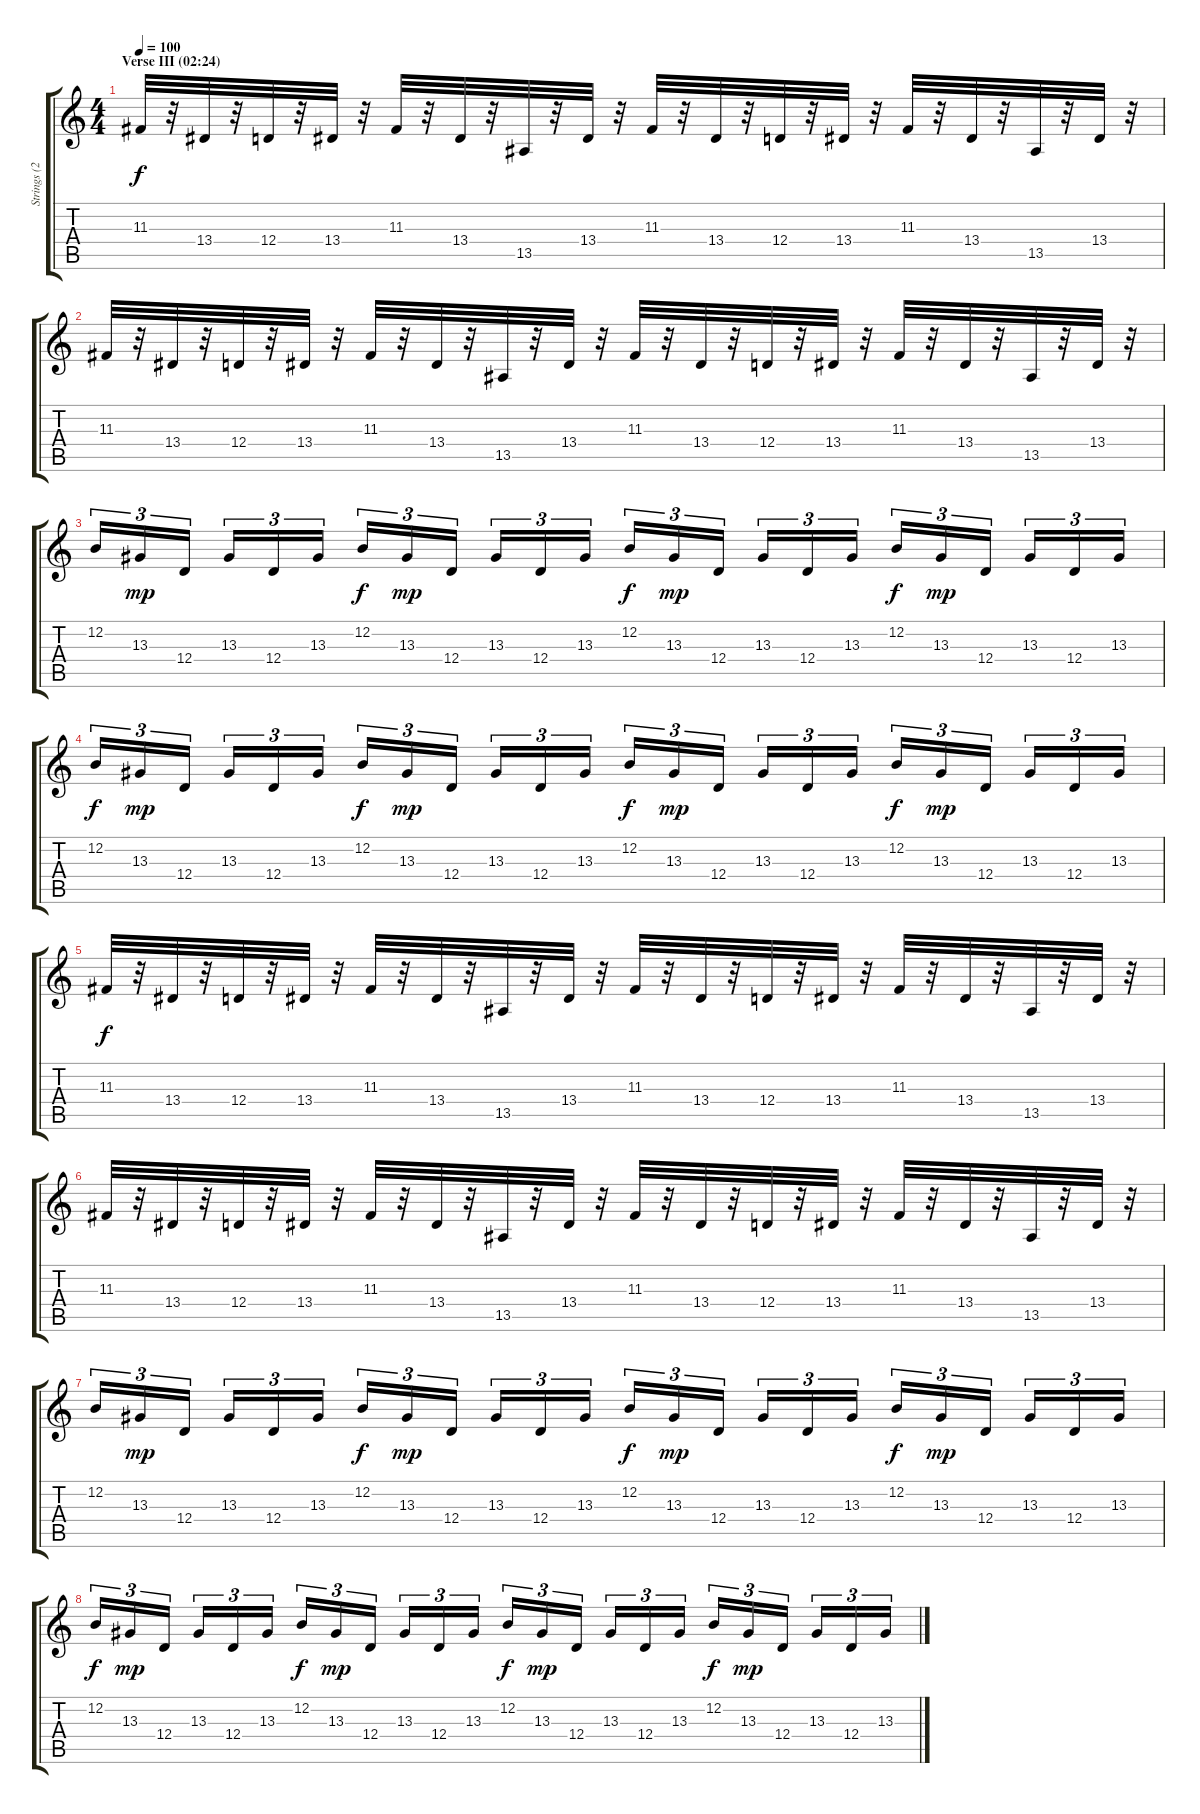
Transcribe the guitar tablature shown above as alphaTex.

\track ("Strings (2)" "Strings (2") {instrument tremolostrings}
\staff {score tabs}
\tuning (E4 B3 G3 D3 A2 E2) {hide}
\ts (4 4)
\section ("" "Verse III (02:24)")
\tempo 100
\clef g2
\ks c
11.3.32{dy f} r.32 13.4.32 r.32 12.4.32 r.32 13.4.32 r.32 11.3.32 r.32 13.4.32 r.32 13.5.32 r.32 13.4.32 r.32 11.3.32 r.32 13.4.32 r.32 12.4.32 r.32 13.4.32 r.32 11.3.32 r.32 13.4.32 r.32 13.5.32 r.32 13.4.32 r.32 |
11.3.32 r.32 13.4.32 r.32 12.4.32 r.32 13.4.32 r.32 11.3.32 r.32 13.4.32 r.32 13.5.32 r.32 13.4.32 r.32 11.3.32 r.32 13.4.32 r.32 12.4.32 r.32 13.4.32 r.32 11.3.32 r.32 13.4.32 r.32 13.5.32 r.32 13.4.32 r.32 |
12.2.16{tu (3 2)} 13.3.16{tu (3 2) dy mp} 12.4.16{tu (3 2)} 13.3.16{tu (3 2)} 12.4.16{tu (3 2)} 13.3.16{tu (3 2)} 12.2.16{tu (3 2) dy f} 13.3.16{tu (3 2) dy mp} 12.4.16{tu (3 2)} 13.3.16{tu (3 2)} 12.4.16{tu (3 2)} 13.3.16{tu (3 2)} 12.2.16{tu (3 2) dy f} 13.3.16{tu (3 2) dy mp} 12.4.16{tu (3 2)} 13.3.16{tu (3 2)} 12.4.16{tu (3 2)} 13.3.16{tu (3 2)} 12.2.16{tu (3 2) dy f} 13.3.16{tu (3 2) dy mp} 12.4.16{tu (3 2)} 13.3.16{tu (3 2)} 12.4.16{tu (3 2)} 13.3.16{tu (3 2)} |
12.2.16{tu (3 2) dy f} 13.3.16{tu (3 2) dy mp} 12.4.16{tu (3 2)} 13.3.16{tu (3 2)} 12.4.16{tu (3 2)} 13.3.16{tu (3 2)} 12.2.16{tu (3 2) dy f} 13.3.16{tu (3 2) dy mp} 12.4.16{tu (3 2)} 13.3.16{tu (3 2)} 12.4.16{tu (3 2)} 13.3.16{tu (3 2)} 12.2.16{tu (3 2) dy f} 13.3.16{tu (3 2) dy mp} 12.4.16{tu (3 2)} 13.3.16{tu (3 2)} 12.4.16{tu (3 2)} 13.3.16{tu (3 2)} 12.2.16{tu (3 2) dy f} 13.3.16{tu (3 2) dy mp} 12.4.16{tu (3 2)} 13.3.16{tu (3 2)} 12.4.16{tu (3 2)} 13.3.16{tu (3 2)} |
11.3.32{dy f} r.32 13.4.32 r.32 12.4.32 r.32 13.4.32 r.32 11.3.32 r.32 13.4.32 r.32 13.5.32 r.32 13.4.32 r.32 11.3.32 r.32 13.4.32 r.32 12.4.32 r.32 13.4.32 r.32 11.3.32 r.32 13.4.32 r.32 13.5.32 r.32 13.4.32 r.32 |
11.3.32 r.32 13.4.32 r.32 12.4.32 r.32 13.4.32 r.32 11.3.32 r.32 13.4.32 r.32 13.5.32 r.32 13.4.32 r.32 11.3.32 r.32 13.4.32 r.32 12.4.32 r.32 13.4.32 r.32 11.3.32 r.32 13.4.32 r.32 13.5.32 r.32 13.4.32 r.32 |
12.2.16{tu (3 2)} 13.3.16{tu (3 2) dy mp} 12.4.16{tu (3 2)} 13.3.16{tu (3 2)} 12.4.16{tu (3 2)} 13.3.16{tu (3 2)} 12.2.16{tu (3 2) dy f} 13.3.16{tu (3 2) dy mp} 12.4.16{tu (3 2)} 13.3.16{tu (3 2)} 12.4.16{tu (3 2)} 13.3.16{tu (3 2)} 12.2.16{tu (3 2) dy f} 13.3.16{tu (3 2) dy mp} 12.4.16{tu (3 2)} 13.3.16{tu (3 2)} 12.4.16{tu (3 2)} 13.3.16{tu (3 2)} 12.2.16{tu (3 2) dy f} 13.3.16{tu (3 2) dy mp} 12.4.16{tu (3 2)} 13.3.16{tu (3 2)} 12.4.16{tu (3 2)} 13.3.16{tu (3 2)} |
12.2.16{tu (3 2) dy f} 13.3.16{tu (3 2) dy mp} 12.4.16{tu (3 2)} 13.3.16{tu (3 2)} 12.4.16{tu (3 2)} 13.3.16{tu (3 2)} 12.2.16{tu (3 2) dy f} 13.3.16{tu (3 2) dy mp} 12.4.16{tu (3 2)} 13.3.16{tu (3 2)} 12.4.16{tu (3 2)} 13.3.16{tu (3 2)} 12.2.16{tu (3 2) dy f} 13.3.16{tu (3 2) dy mp} 12.4.16{tu (3 2)} 13.3.16{tu (3 2)} 12.4.16{tu (3 2)} 13.3.16{tu (3 2)} 12.2.16{tu (3 2) dy f} 13.3.16{tu (3 2) dy mp} 12.4.16{tu (3 2)} 13.3.16{tu (3 2)} 12.4.16{tu (3 2)} 13.3.16{tu (3 2)}
